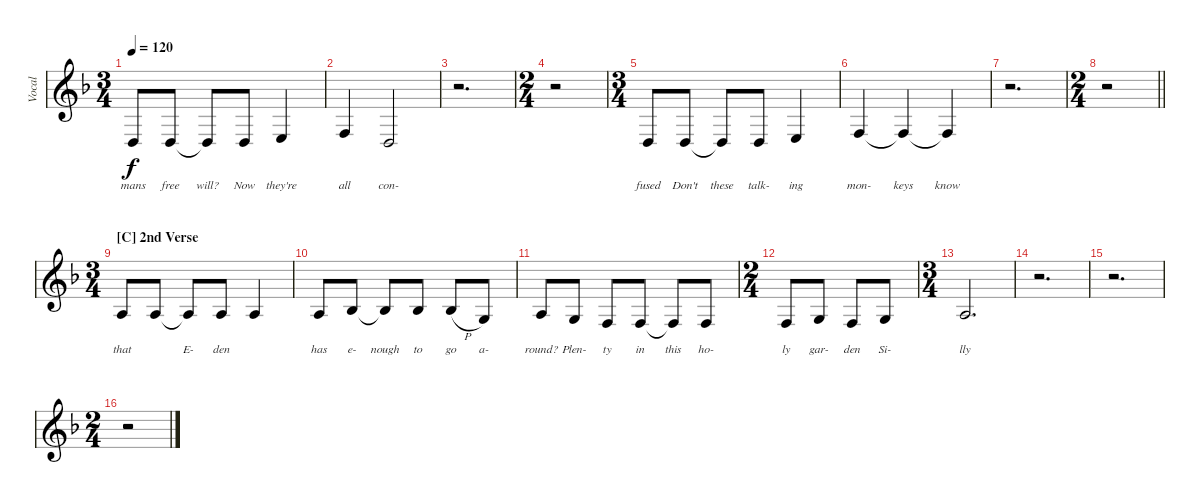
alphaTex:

\track ("Vocal" "Vocal") {instrument frenchhorn}
\staff {score}
\tuning (E4 B3 G3 D3 A2 E2) {hide}
\ts (3 4)
\tempo 120
\clef g2
\ks dminor
0.4.8{lyrics (0 "mans") lyrics (1 "") lyrics (2 "") lyrics (3 "") lyrics (4 "") dy f} 0.4.8{lyrics (0 "free") lyrics (1 "") lyrics (2 "") lyrics (3 "") lyrics (4 "")} 0.4{t}.8{lyrics (0 "will?") lyrics (1 "") lyrics (2 "") lyrics (3 "") lyrics (4 "")} 0.4.8{lyrics (0 "Now") lyrics (1 "") lyrics (2 "") lyrics (3 "") lyrics (4 "")} 2.4.4{lyrics (0 "they're") lyrics (1 "") lyrics (2 "") lyrics (3 "") lyrics (4 "")} |
3.4.4{lyrics (0 "all") lyrics (1 "") lyrics (2 "") lyrics (3 "") lyrics (4 "")} 0.4.2{lyrics (0 "con-") lyrics (1 "") lyrics (2 "") lyrics (3 "") lyrics (4 "")} |
r.2{d} |
\ts (2 4)
r.2 |
\ts (3 4)
0.4.8{lyrics (0 "fused") lyrics (1 "") lyrics (2 "") lyrics (3 "") lyrics (4 "")} 0.4.8{lyrics (0 "Don't") lyrics (1 "") lyrics (2 "") lyrics (3 "") lyrics (4 "")} 0.4{t}.8{lyrics (0 "these") lyrics (1 "") lyrics (2 "") lyrics (3 "") lyrics (4 "")} 0.4.8{lyrics (0 "talk-") lyrics (1 "") lyrics (2 "") lyrics (3 "") lyrics (4 "")} 2.4.4{lyrics (0 "ing") lyrics (1 "") lyrics (2 "") lyrics (3 "") lyrics (4 "")} |
3.4.4{lyrics (0 "mon-") lyrics (1 "") lyrics (2 "") lyrics (3 "") lyrics (4 "")} 3.4{t}.4{lyrics (0 "keys") lyrics (1 "") lyrics (2 "") lyrics (3 "") lyrics (4 "")} 3.4{t}.4{lyrics (0 "know") lyrics (1 "") lyrics (2 "") lyrics (3 "") lyrics (4 "")} |
r.2{d} |
\ts (2 4)
\barLineRight lightlight
r.2 |
\ts (3 4)
\section ("" "[C] 2nd Verse")
2.3.8{lyrics (0 "that") lyrics (1 "") lyrics (2 "") lyrics (3 "") lyrics (4 "")} 2.3.8{lyrics (0 "") lyrics (1 "") lyrics (2 "") lyrics (3 "") lyrics (4 "")} 2.3{t}.8{lyrics (0 "E-") lyrics (1 "") lyrics (2 "") lyrics (3 "") lyrics (4 "")} 2.3.8{lyrics (0 "den") lyrics (1 "") lyrics (2 "") lyrics (3 "") lyrics (4 "")} 2.3.4{lyrics (0 "") lyrics (1 "") lyrics (2 "") lyrics (3 "") lyrics (4 "")} |
2.3.8{lyrics (0 "has") lyrics (1 "") lyrics (2 "") lyrics (3 "") lyrics (4 "") beam Up} 3.3.8{lyrics (0 "e-") lyrics (1 "") lyrics (2 "") lyrics (3 "") lyrics (4 "") beam Up} 3.3{t}.8{lyrics (0 "nough") lyrics (1 "") lyrics (2 "") lyrics (3 "") lyrics (4 "") beam Up} 3.3.8{lyrics (0 "to") lyrics (1 "") lyrics (2 "") lyrics (3 "") lyrics (4 "") beam Up} 3.3{h}.8{lyrics (0 "go") lyrics (1 "") lyrics (2 "") lyrics (3 "") lyrics (4 "")} 0.3.8{lyrics (0 "a-") lyrics (1 "") lyrics (2 "") lyrics (3 "") lyrics (4 "")} |
2.3.8{lyrics (0 "round?") lyrics (1 "") lyrics (2 "") lyrics (3 "") lyrics (4 "")} 0.3.8{lyrics (0 "Plen-") lyrics (1 "") lyrics (2 "") lyrics (3 "") lyrics (4 "")} 3.4.8{lyrics (0 "ty") lyrics (1 "") lyrics (2 "") lyrics (3 "") lyrics (4 "")} 3.4.8{lyrics (0 "in") lyrics (1 "") lyrics (2 "") lyrics (3 "") lyrics (4 "")} 3.4{t}.8{lyrics (0 "this") lyrics (1 "") lyrics (2 "") lyrics (3 "") lyrics (4 "")} 3.4.8{lyrics (0 "ho-") lyrics (1 "") lyrics (2 "") lyrics (3 "") lyrics (4 "")} |
\ts (2 4)
3.4.8{lyrics (0 "ly") lyrics (1 "") lyrics (2 "") lyrics (3 "") lyrics (4 "")} 0.3.8{lyrics (0 "gar-") lyrics (1 "") lyrics (2 "") lyrics (3 "") lyrics (4 "")} 3.4.8{lyrics (0 "den") lyrics (1 "") lyrics (2 "") lyrics (3 "") lyrics (4 "")} 0.3.8{lyrics (0 "Si-") lyrics (1 "") lyrics (2 "") lyrics (3 "") lyrics (4 "")} |
\ts (3 4)
2.3.2{d lyrics (0 "lly") lyrics (1 "") lyrics (2 "") lyrics (3 "") lyrics (4 "")} |
r.2{d} |
r.2{d} |
\ts (2 4)
r.2
